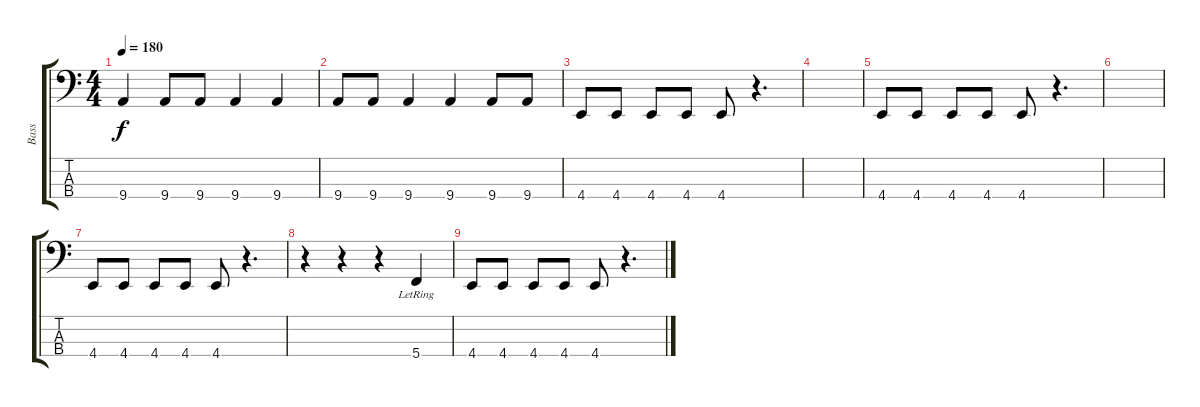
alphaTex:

\track ("Bass" "Bass") {instrument electricbassfinger}
\staff {score tabs}
\tuning (F2 C2 G1 C1) {hide}
\ts (4 4)
\tempo 180
\clef f4
\ks c
9.4.4{dy f} 9.4.8 9.4.8 9.4.4 9.4.4 |
9.4.8 9.4.8 9.4.4 9.4.4 9.4.8 9.4.8 |
4.4.8 4.4.8 4.4.8 4.4.8 4.4.8 r.4{d} |
|
4.4.8 4.4.8 4.4.8 4.4.8 4.4.8 r.4{d} |
|
4.4.8 4.4.8 4.4.8 4.4.8 4.4.8 r.4{d} |
r.4 r.4 r.4 5.4{lr}.4 |
4.4.8 4.4.8 4.4.8 4.4.8 4.4.8 r.4{d}
